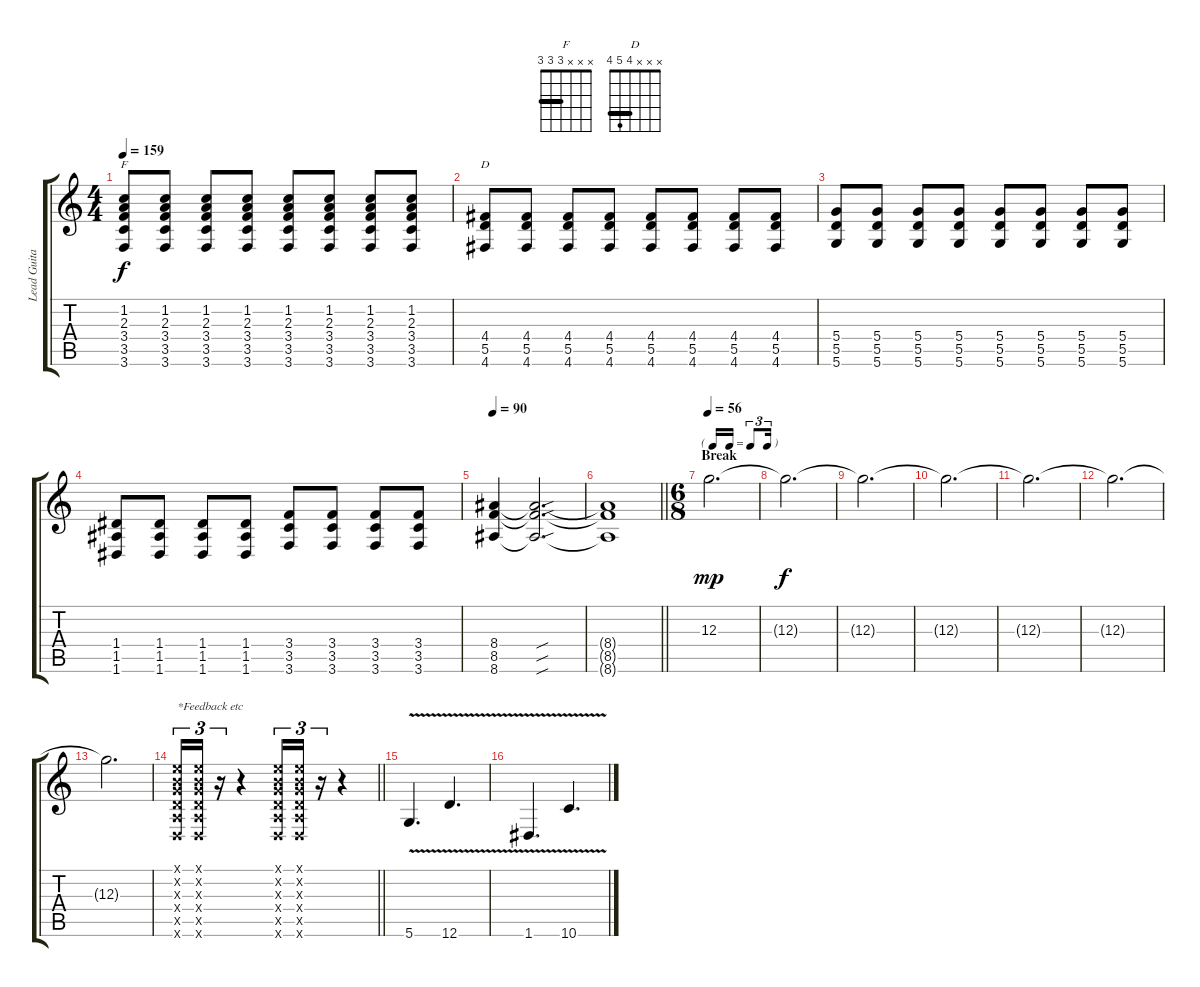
\track ("Lead Guitar" "Lead Guita") {instrument distortionguitar}
\staff {score tabs}
\tuning (E4 B3 G3 D3 A2 D2) {hide}
\chord ("F" x x x 3 3 3) {barre 3}
\chord ("D" x x x 4 5 4) {barre 4}
\ts (4 4)
\tempo 159
\clef g2
\ks c
(1.2 2.3 3.4 3.5 3.6).8{ch "F" dy f} (1.2 2.3 3.4 3.5 3.6).8 (1.2 2.3 3.4 3.5 3.6).8 (1.2 2.3 3.4 3.5 3.6).8 (1.2 2.3 3.4 3.5 3.6).8 (1.2 2.3 3.4 3.5 3.6).8 (1.2 2.3 3.4 3.5 3.6).8 (1.2 2.3 3.4 3.5 3.6).8 |
(4.4 5.5 4.6).8{ch "D"} (4.4 5.5 4.6).8 (4.4 5.5 4.6).8 (4.4 5.5 4.6).8 (4.4 5.5 4.6).8 (4.4 5.5 4.6).8 (4.4 5.5 4.6).8 (4.4 5.5 4.6).8 |
(5.4 5.5 5.6).8 (5.4 5.5 5.6).8 (5.4 5.5 5.6).8 (5.4 5.5 5.6).8 (5.4 5.5 5.6).8 (5.4 5.5 5.6).8 (5.4 5.5 5.6).8 (5.4 5.5 5.6).8 |
(1.4 1.5 1.6).8 (1.4 1.5 1.6).8 (1.4 1.5 1.6).8 (1.4 1.5 1.6).8 (3.4 3.5 3.6).8 (3.4 3.5 3.6).8 (3.4 3.5 3.6).8 (3.4 3.5 3.6).8 |
\tempo 90
(8.4 8.5 8.6).4 (8.4{sou t} 8.5{sou t} 8.6{sou t}).2{d} |
\barLineRight lightlight
(8.4{t} 8.5{t} 8.6{t}).1 |
\ts (6 8)
\tf triplet16th
\section ("" "Break")
\tempo 56
12.3.2{d dy mp} |
12.3{t}.2{d dy f} |
12.3{t}.2{d} |
12.3{t}.2{d} |
12.3{t}.2{d} |
12.3{t}.2{d} |
12.3{t}.2{d} |
\barLineRight lightlight
(0.1{x} 0.2{x} 0.3{x} 0.4{x} 0.5{x} 0.6{x}).16{tu (3 2) txt "*Feedback etc"} (0.1{x} 0.2{x} 0.3{x} 0.4{x} 0.5{x} 0.6{x}).16{tu (3 2)} r.16{tu (3 2)} r.4 (0.1{x} 0.2{x} 0.3{x} 0.4{x} 0.5{x} 0.6{x}).16{tu (3 2)} (0.1{x} 0.2{x} 0.3{x} 0.4{x} 0.5{x} 0.6{x}).16{tu (3 2)} r.16{tu (3 2)} r.4 |
5.6{v}.4{d} 12.6{v}.4{d} |
1.6{v}.4{d} 10.6{v}.4{d}
